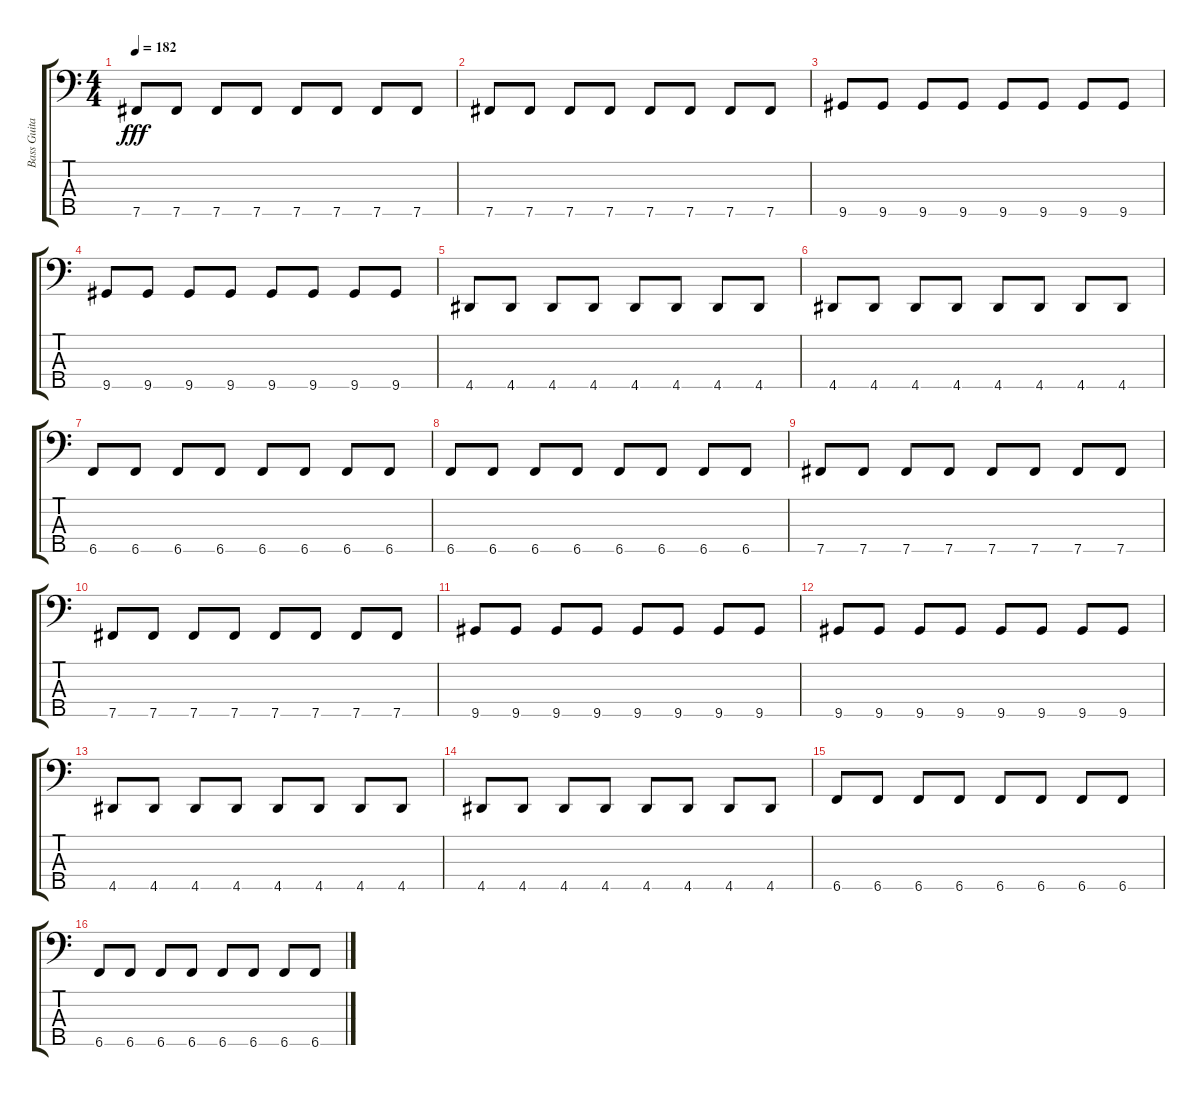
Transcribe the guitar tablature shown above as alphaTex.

\track ("Bass Guitar" "Bass Guita") {instrument electricbasspick}
\staff {score tabs}
\tuning (G2 D2 A1 E1 B0) {hide}
\ts (4 4)
\tempo 182
\clef f4
\ks c
7.5.8{dy fff} 7.5.8 7.5.8 7.5.8 7.5.8 7.5.8 7.5.8 7.5.8 |
7.5.8 7.5.8 7.5.8 7.5.8 7.5.8 7.5.8 7.5.8 7.5.8 |
9.5.8 9.5.8 9.5.8 9.5.8 9.5.8 9.5.8 9.5.8 9.5.8 |
9.5.8 9.5.8 9.5.8 9.5.8 9.5.8 9.5.8 9.5.8 9.5.8 |
4.5.8 4.5.8 4.5.8 4.5.8 4.5.8 4.5.8 4.5.8 4.5.8 |
4.5.8 4.5.8 4.5.8 4.5.8 4.5.8 4.5.8 4.5.8 4.5.8 |
6.5.8 6.5.8 6.5.8 6.5.8 6.5.8 6.5.8 6.5.8 6.5.8 |
6.5.8 6.5.8 6.5.8 6.5.8 6.5.8 6.5.8 6.5.8 6.5.8 |
7.5.8 7.5.8 7.5.8 7.5.8 7.5.8 7.5.8 7.5.8 7.5.8 |
7.5.8 7.5.8 7.5.8 7.5.8 7.5.8 7.5.8 7.5.8 7.5.8 |
9.5.8 9.5.8 9.5.8 9.5.8 9.5.8 9.5.8 9.5.8 9.5.8 |
9.5.8 9.5.8 9.5.8 9.5.8 9.5.8 9.5.8 9.5.8 9.5.8 |
4.5.8 4.5.8 4.5.8 4.5.8 4.5.8 4.5.8 4.5.8 4.5.8 |
4.5.8 4.5.8 4.5.8 4.5.8 4.5.8 4.5.8 4.5.8 4.5.8 |
6.5.8 6.5.8 6.5.8 6.5.8 6.5.8 6.5.8 6.5.8 6.5.8 |
6.5.8 6.5.8 6.5.8 6.5.8 6.5.8 6.5.8 6.5.8 6.5.8
